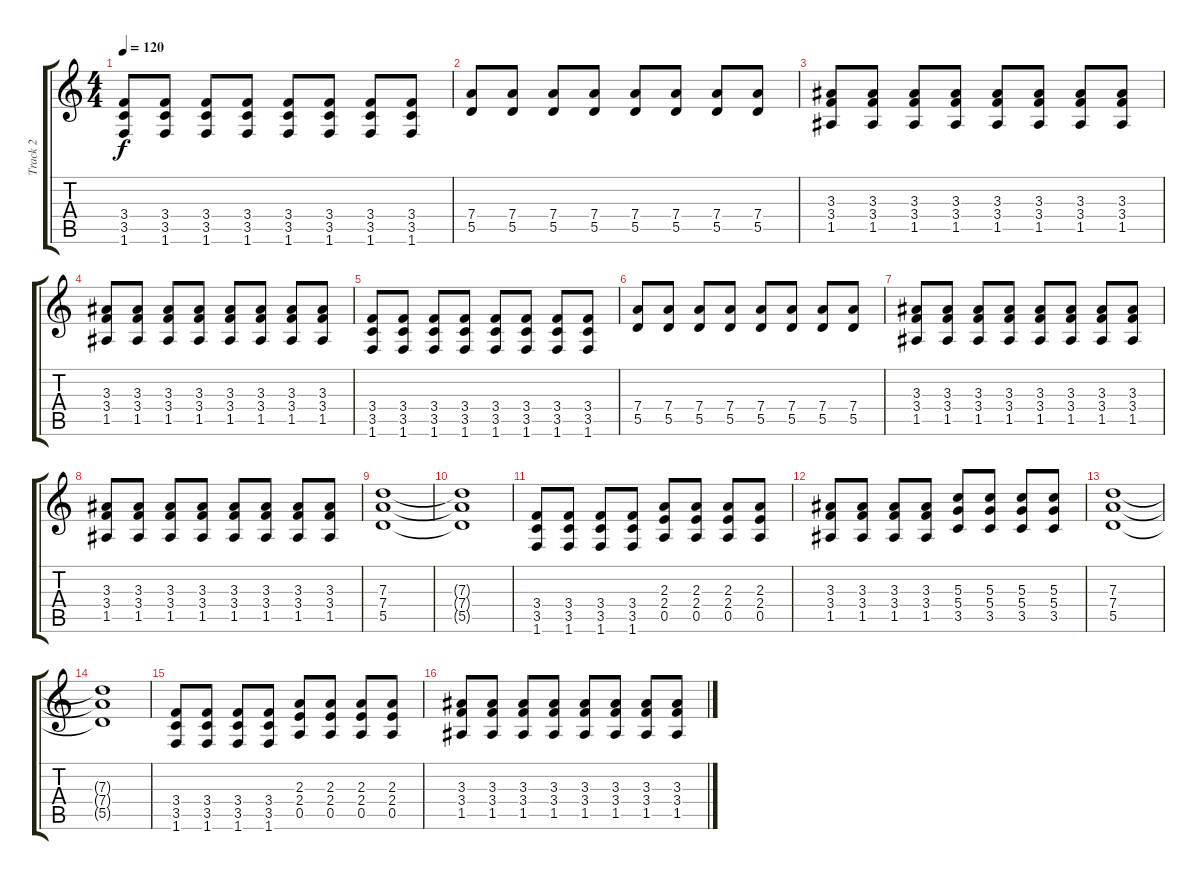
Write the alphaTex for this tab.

\track ("Track 2" "Track 2") {instrument distortionguitar}
\staff {score tabs}
\tuning (E4 B3 G3 D3 A2 E2) {hide}
\ts (4 4)
\tempo 120
\clef g2
\ks c
(3.4 3.5 1.6).8{dy f instrument distortionguitar} (3.4 3.5 1.6).8 (3.4 3.5 1.6).8 (3.4 3.5 1.6).8 (3.4 3.5 1.6).8 (3.4 3.5 1.6).8 (3.4 3.5 1.6).8 (3.4 3.5 1.6).8 |
(7.4 5.5).8 (7.4 5.5).8 (7.4 5.5).8 (7.4 5.5).8 (7.4 5.5).8 (7.4 5.5).8 (7.4 5.5).8 (7.4 5.5).8 |
(3.3 3.4 1.5).8 (3.3 3.4 1.5).8 (3.3 3.4 1.5).8 (3.3 3.4 1.5).8 (3.3 3.4 1.5).8 (3.3 3.4 1.5).8 (3.3 3.4 1.5).8 (3.3 3.4 1.5).8 |
(3.3 3.4 1.5).8 (3.3 3.4 1.5).8 (3.3 3.4 1.5).8 (3.3 3.4 1.5).8 (3.3 3.4 1.5).8 (3.3 3.4 1.5).8 (3.3 3.4 1.5).8 (3.3 3.4 1.5).8 |
(3.4 3.5 1.6).8 (3.4 3.5 1.6).8 (3.4 3.5 1.6).8 (3.4 3.5 1.6).8 (3.4 3.5 1.6).8 (3.4 3.5 1.6).8 (3.4 3.5 1.6).8 (3.4 3.5 1.6).8 |
(7.4 5.5).8 (7.4 5.5).8 (7.4 5.5).8 (7.4 5.5).8 (7.4 5.5).8 (7.4 5.5).8 (7.4 5.5).8 (7.4 5.5).8 |
(3.3 3.4 1.5).8 (3.3 3.4 1.5).8 (3.3 3.4 1.5).8 (3.3 3.4 1.5).8 (3.3 3.4 1.5).8 (3.3 3.4 1.5).8 (3.3 3.4 1.5).8 (3.3 3.4 1.5).8 |
(3.3 3.4 1.5).8 (3.3 3.4 1.5).8 (3.3 3.4 1.5).8 (3.3 3.4 1.5).8 (3.3 3.4 1.5).8 (3.3 3.4 1.5).8 (3.3 3.4 1.5).8 (3.3 3.4 1.5).8 |
(7.3 7.4 5.5).1 |
(7.3{t} 7.4{t} 5.5{t}).1 |
(3.4 3.5 1.6).8 (3.4 3.5 1.6).8 (3.4 3.5 1.6).8 (3.4 3.5 1.6).8 (2.3 2.4 0.5).8 (2.3 2.4 0.5).8 (2.3 2.4 0.5).8 (2.3 2.4 0.5).8 |
(3.3 3.4 1.5).8 (3.3 3.4 1.5).8 (3.3 3.4 1.5).8 (3.3 3.4 1.5).8 (5.3 5.4 3.5).8 (5.3 5.4 3.5).8 (5.3 5.4 3.5).8 (5.3 5.4 3.5).8 |
(7.3 7.4 5.5).1 |
(7.3{t} 7.4{t} 5.5{t}).1 |
(3.4 3.5 1.6).8 (3.4 3.5 1.6).8 (3.4 3.5 1.6).8 (3.4 3.5 1.6).8 (2.3 2.4 0.5).8 (2.3 2.4 0.5).8 (2.3 2.4 0.5).8 (2.3 2.4 0.5).8 |
(3.3 3.4 1.5).8 (3.3 3.4 1.5).8 (3.3 3.4 1.5).8 (3.3 3.4 1.5).8 (3.3 3.4 1.5).8 (3.3 3.4 1.5).8 (3.3 3.4 1.5).8 (3.3 3.4 1.5).8
